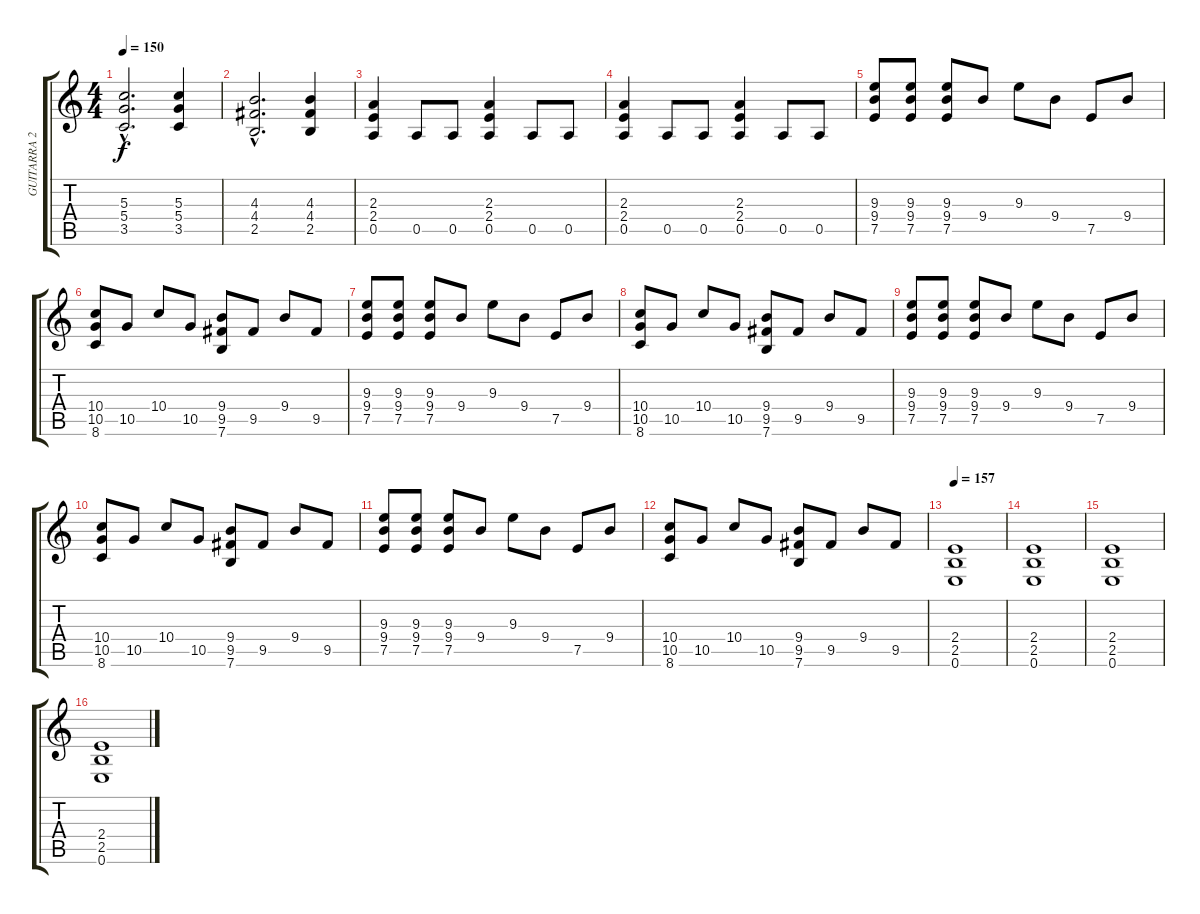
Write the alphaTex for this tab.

\track ("GUITARRA 2" "GUITARRA 2") {instrument distortionguitar}
\staff {score tabs}
\tuning (E4 B3 G3 D3 A2 E2) {hide}
\ts (4 4)
\tempo 150
\clef g2
\ks c
(5.3{hac} 5.4{hac} 3.5{hac}).2{d dy f} (5.3 5.4 3.5).4 |
(4.3{hac} 4.4{hac} 2.5{hac}).2{d} (4.3 4.4 2.5).4 |
(2.3 2.4 0.5).4 0.5.8 0.5.8 (2.3 2.4 0.5).4 0.5.8 0.5.8 |
(2.3 2.4 0.5).4 0.5.8 0.5.8 (2.3 2.4 0.5).4 0.5.8 0.5.8 |
(9.3 9.4 7.5).8{volume 9} (9.3 9.4 7.5).8 (9.3 9.4 7.5).8 9.4.8 9.3.8 9.4.8 7.5.8 9.4.8 |
(10.4 10.5 8.6).8 10.5.8 10.4.8 10.5.8 (9.4 9.5 7.6).8 9.5.8 9.4.8 9.5.8 |
(9.3 9.4 7.5).8 (9.3 9.4 7.5).8 (9.3 9.4 7.5).8 9.4.8 9.3.8 9.4.8 7.5.8 9.4.8 |
(10.4 10.5 8.6).8 10.5.8 10.4.8 10.5.8 (9.4 9.5 7.6).8 9.5.8 9.4.8 9.5.8 |
(9.3 9.4 7.5).8 (9.3 9.4 7.5).8 (9.3 9.4 7.5).8 9.4.8 9.3.8 9.4.8 7.5.8 9.4.8 |
(10.4 10.5 8.6).8 10.5.8 10.4.8 10.5.8 (9.4 9.5 7.6).8 9.5.8 9.4.8 9.5.8 |
(9.3 9.4 7.5).8 (9.3 9.4 7.5).8 (9.3 9.4 7.5).8 9.4.8 9.3.8 9.4.8 7.5.8 9.4.8 |
(10.4 10.5 8.6).8 10.5.8 10.4.8 10.5.8 (9.4 9.5 7.6).8 9.5.8 9.4.8 9.5.8 |
\tempo 157
(2.4 2.5 0.6).1{volume 13} |
(2.4 2.5 0.6).1 |
(2.4 2.5 0.6).1 |
(2.4 2.5 0.6).1
